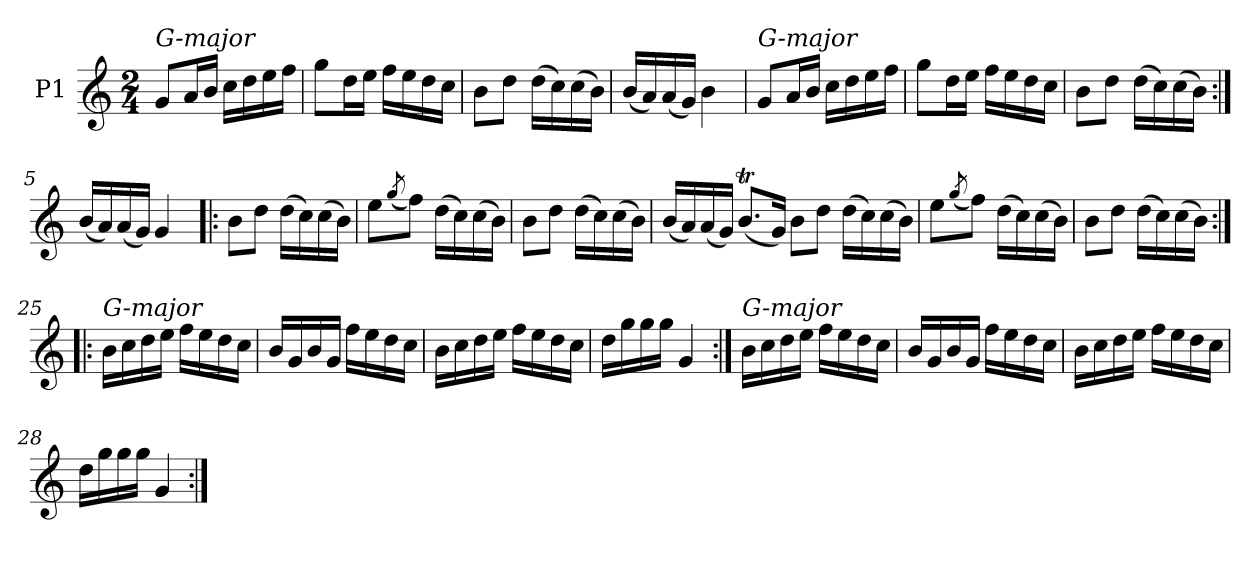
**kern
*part1
*staff1
*I"P1
*clefG2
*k[]
*M2/4
=1
!LO:TX:a:i:t=G-major
8gL
16aL
16bJJ
16ccLL
16dd
16ee
16ffJJ
=2
8ggL
16ddL
16eeJJ
16ffLL
16ee
16dd
16ccJJ
=3
8bL
8ddJ
(16ddLL
16cc)
(16cc
16bJJ)
=4
(16bLL
16a)
(16a
16gJJ)
4b
=1
!LO:TX:a:i:t=G-major
8gL
16aL
16bJJ
16ccLL
16dd
16ee
16ffJJ
=2
8ggL
16ddL
16eeJJ
16ffLL
16ee
16dd
16ccJJ
=3
8bL
8ddJ
(16ddLL
16cc)
(16cc
16bJJ)
=5:|!
(16bLL
16a)
(16a
16gJJ)
4g
=6!|:
8bL
8ddJ
(16ddLL
16cc)
(16cc
16bJJ)
=7
8eeL
(8qgg/
8ffJ)
(16ddLL
16cc)
(16cc
16bJJ)
=8
8bL
8ddJ
(16ddLL
16cc)
(16cc
16bJJ)
=9
(16bLL
16a)
(16a
16gJJ)
(8.btL
16gJk)
8bL
8ddJ
(16ddLL
16cc)
(16cc
16bJJ)
=7
8eeL
(8qgg/
8ffJ)
(16ddLL
16cc)
(16cc
16bJJ)
=8
8bL
8ddJ
(16ddLL
16cc)
(16cc
16bJJ)
=25:|!|:
*k[]
!LO:TX:a:i:t=G-major
16bLL
16cc
16dd
16eeJJ
16ffLL
16ee
16dd
16ccJJ
=26
16bLL
16g
16b
16gJJ
16ffLL
16ee
16dd
16ccJJ
=27
16bLL
16cc
16dd
16eeJJ
16ffLL
16ee
16dd
16ccJJ
=28
16ddLL
16gg
16gg
16ggJJ
4g
=:|!
*k[]
!LO:TX:a:i:t=G-major
16bLL
16cc
16dd
16eeJJ
16ffLL
16ee
16dd
16ccJJ
=26
16bLL
16g
16b
16gJJ
16ffLL
16ee
16dd
16ccJJ
=27
16bLL
16cc
16dd
16eeJJ
16ffLL
16ee
16dd
16ccJJ
=28
16ddLL
16gg
16gg
16ggJJ
4g
=:|!
*-
